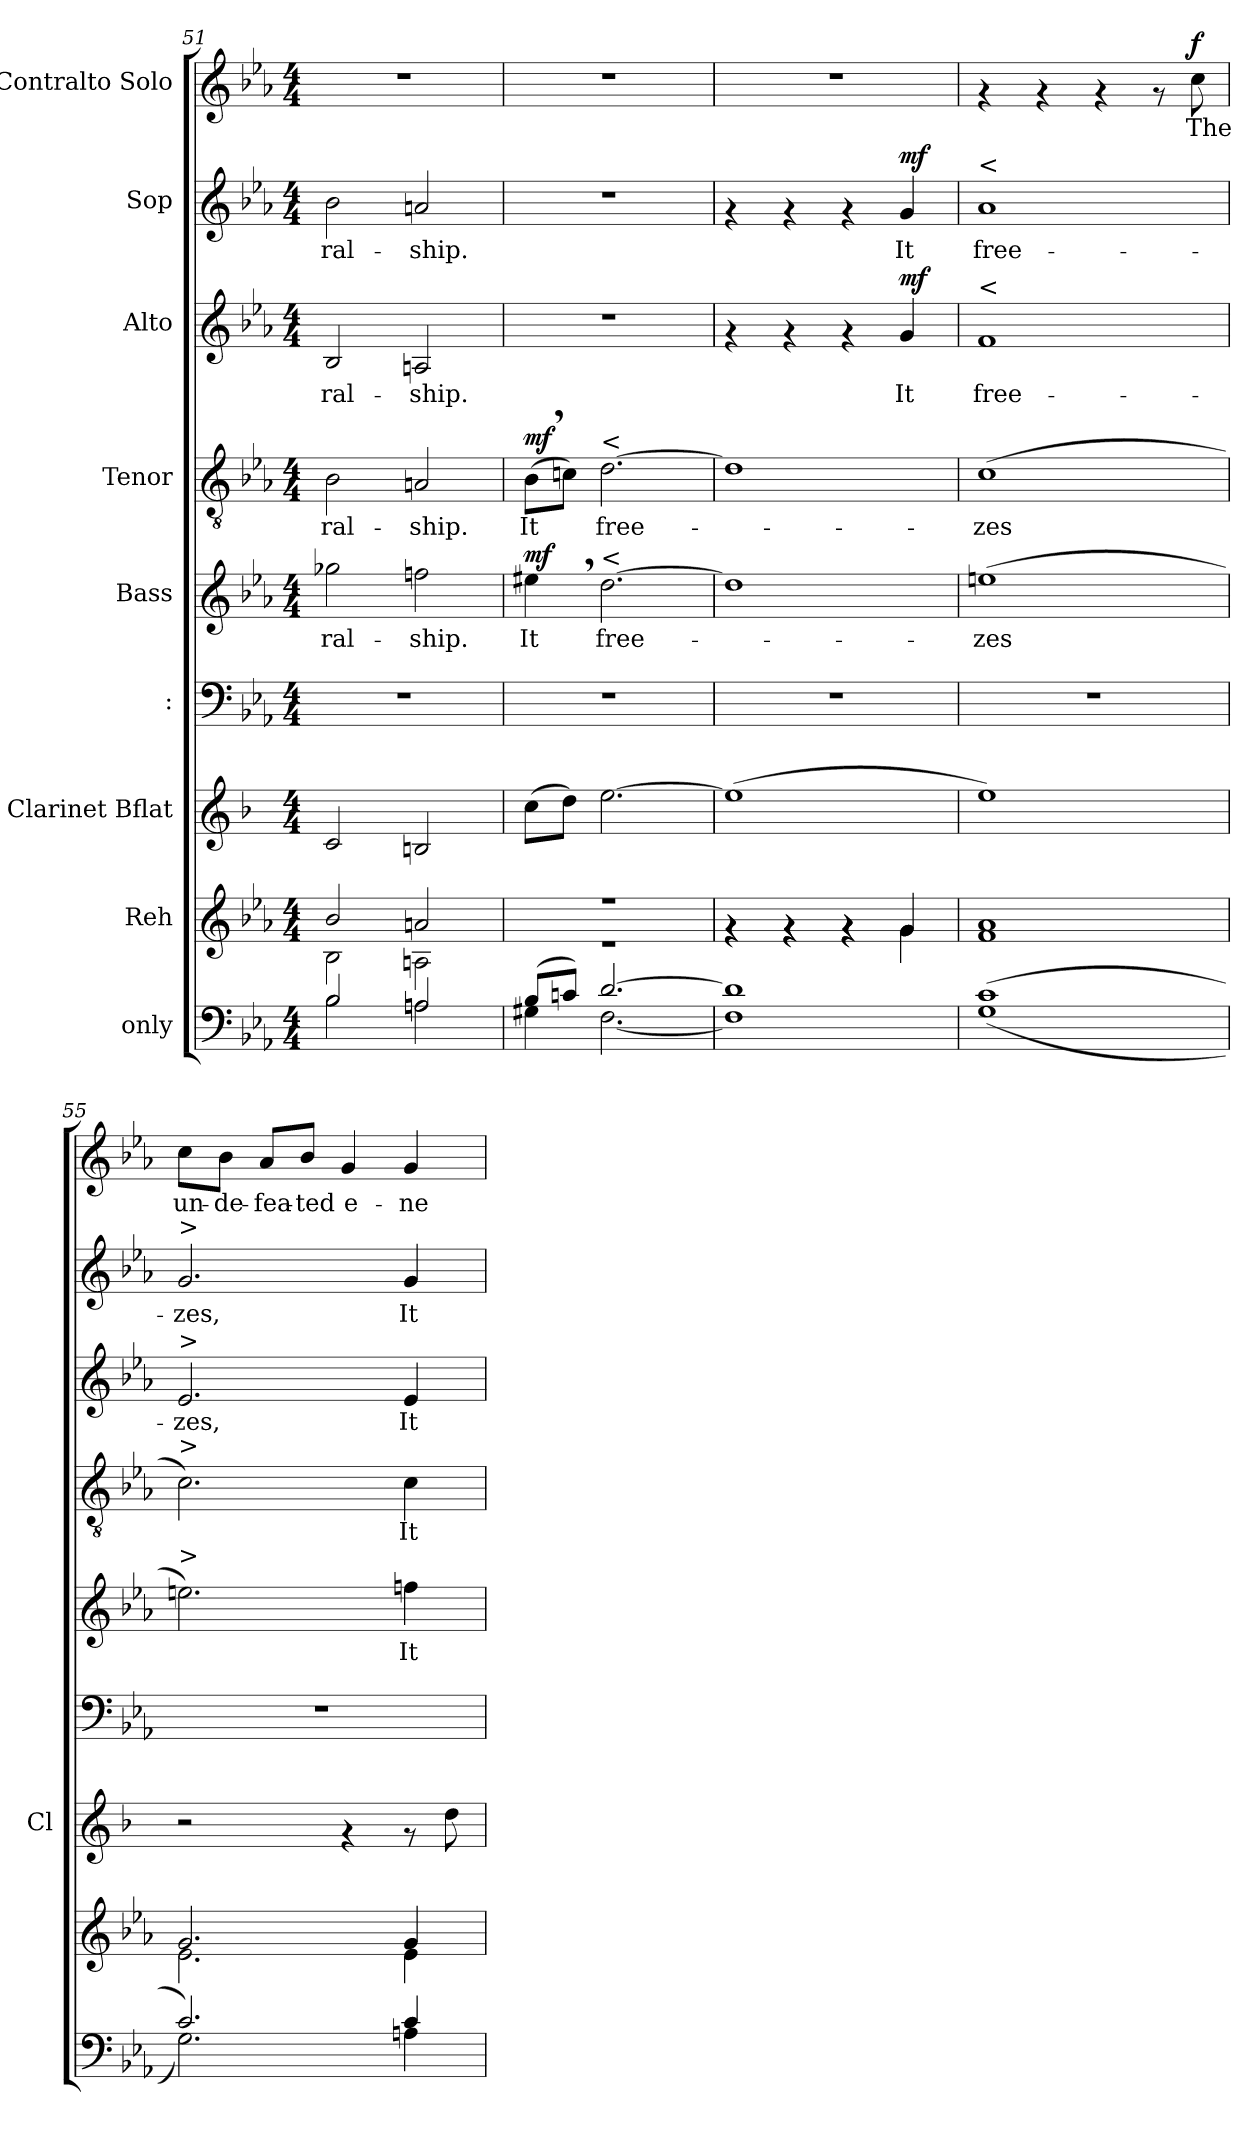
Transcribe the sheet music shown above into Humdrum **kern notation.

**kern	**kern	**kern	**kern	**kern	**text	**dynam	**kern	**text	**dynam	**kern	**text	**dynam	**kern	**text	**dynam	**kern	**text	**dynam
*part9	*part8	*part7	*part6	*part5	*part5	*part5	*part4	*part4	*part4	*part3	*part3	*part3	*part2	*part2	*part2	*part1	*part1	*part1
*staff9	*staff8	*staff7	*staff6	*staff5	*staff5	*staff5	*staff4	*staff4	*staff4	*staff3	*staff3	*staff3	*staff2	*staff2	*staff2	*staff1	*staff1	*staff1
*I"only	*I"Reh	*I"Clarinet Bflat	*I":	*I"Bass	*	*	*I"Tenor	*	*	*I"Alto	*	*	*I"Sop	*	*	*I"Contralto Solo	*	*
*	*	*I'Cl	*	*	*	*	*	*	*	*	*	*	*	*	*	*	*	*
*clefF4	*clefG2	*clefG2	*clefF4	*clefG2	*	*	*clefGv2	*	*	*clefG2	*	*	*clefG2	*	*	*clefG2	*	*
*	*	*ITrd1c2	*	*	*	*	*	*	*	*	*	*	*	*	*	*	*	*
*k[b-e-a-]	*k[b-e-a-]	*k[b-e-a-]	*k[b-e-a-]	*k[b-e-a-]	*	*	*k[b-e-a-]	*	*	*k[b-e-a-]	*	*	*k[b-e-a-]	*	*	*k[b-e-a-]	*	*
*E-:	*E-:	*E-:	*E-:	*E-:	*	*	*E-:	*	*	*E-:	*	*	*E-:	*	*	*E-:	*	*
*M4/4	*M4/4	*M4/4	*M4/4	*M4/4	*	*	*M4/4	*	*	*M4/4	*	*	*M4/4	*	*	*M4/4	*	*
=51	=51	=51	=51	=51	=51	=51	=51	=51	=51	=51	=51	=51	=51	=51	=51	=51	=51	=51
*^	*^	*	*	*	*	*	*	*	*	*	*	*	*	*	*	*	*	*
!	!	!	!	!	!	!	!LO:LY:b	!	!	!LO:LY:b	!	!	!LO:LY:b	!	!	!LO:LY:b	!	!	!	!
2B-/	2B-\	2b-/	2B-\	2B-/	1r	2gg-\	-ral-	.	2B-\	-ral-	.	2B-/	-ral-	.	2b-\	-ral-	.	1r	.	.
!	!	!	!	!	!	!	!LO:LY:b	!	!	!LO:LY:b	!	!	!LO:LY:b	!	!	!LO:LY:b	!	!	!	!
2An/	2An\	2an/	2An\	2An/	.	2ffn\	-ship.	.	2An/	-ship.	.	2An/	-ship.	.	2an/	-ship.	.	.	.	.
=52	=52	=52	=52	=52	=52	=52	=52	=52	=52	=52	=52	=52	=52	=52	=52	=52	=52	=52	=52	=52
!	!	!	!	!	!	!	!LO:LY:b	!LO:DY:b	!	!LO:LY:b	!LO:DY:b	!	!	!	!	!	!	!	!	!
(>8B-/L	4G#X\	1r	1r	(>8b-\L	1r	4ee#X,>\	It	mf	(>8B-,>\L	It	mf	1r	.	.	1r	.	.	1r	.	.
!	!	!	!	!	!	!	!	!	!	!LO:LY:b	!	!	!	!	!	!	!	!	!	!
8cn/J)	.	.	.	8cc\J)	.	.	.	.	8cn\J)	.	.	.	.	.	.	.	.	.	.	.
!	!	!	!	!	!	!	!	!	!LO:TX:a:t=<	!	!	!	!	!	!	!	!	!	!	!
!	!	!	!	!	!	!LO:TX:a:t=<	!	!	!	!	!	!	!	!	!	!	!	!	!	!
!	!	!	!	!	!	!	!LO:LY:b	!	!	!LO:LY:b	!	!	!	!	!	!	!	!	!	!
[<2.d/	[>2.F\	.	.	[>2.dd\	.	[>2.dd\	free-	.	[>2.d\	free-	.	.	.	.	.	.	.	.	.	.
=53	=53	=53	=53	=53	=53	=53	=53	=53	=53	=53	=53	=53	=53	=53	=53	=53	=53	=53	=53	=53
1d]	1F]	4rf	4rf	(>1dd]	1r	1dd]	.	.	1d]	.	.	4rf	.	.	4rf	.	.	1r	.	.
.	.	4rf	4rf	.	.	.	.	.	.	.	.	4rf	.	.	4rf	.	.	.	.	.
.	.	4rf	4rf	.	.	.	.	.	.	.	.	4rf	.	.	4rf	.	.	.	.	.
!	!	!	!	!	!	!	!	!	!	!	!	!	!LO:LY:b	!LO:DY:b	!	!LO:LY:b	!LO:DY:b	!	!	!
.	.	4g/	4g\	.	.	.	.	.	.	.	.	4g/	It	mf	4g/	It	mf	.	.	.
=54	=54	=54	=54	=54	=54	=54	=54	=54	=54	=54	=54	=54	=54	=54	=54	=54	=54	=54	=54	=54
!	!	!	!	!	!	!	!	!	!	!	!	!	!	!	!LO:TX:a:t=<	!	!	!	!	!
!	!	!	!	!	!	!	!	!	!	!	!	!LO:TX:a:t=<	!	!	!	!	!	!	!	!
!	!	!	!	!	!	!	!LO:LY:b	!	!	!LO:LY:b	!	!	!LO:LY:b	!	!	!LO:LY:b	!	!	!	!
(>1c	(>1G	1a-	1f	1dd)	1r	(>1ee	-zes	.	(>1c	-zes	.	1f	free-	.	1a-	free-	.	4rf	.	.
.	.	.	.	.	.	.	.	.	.	.	.	.	.	.	.	.	.	4rf	.	.
.	.	.	.	.	.	.	.	.	.	.	.	.	.	.	.	.	.	4rf	.	.
.	.	.	.	.	.	.	.	.	.	.	.	.	.	.	.	.	.	8rf	.	.
!	!	!	!	!	!	!	!	!	!	!	!	!	!	!	!	!	!	!	!LO:LY:b:cj	!LO:DY:a
.	.	.	.	.	.	.	.	.	.	.	.	.	.	.	.	.	.	8cc\	The	f
=55	=55	=55	=55	=55	=55	=55	=55	=55	=55	=55	=55	=55	=55	=55	=55	=55	=55	=55	=55	=55
!	!	!	!	!	!	!	!	!	!	!	!	!	!	!	!LO:TX:a:t=>	!	!	!	!	!
!	!	!	!	!	!	!	!	!	!	!	!	!LO:TX:a:t=>	!	!	!	!	!	!	!	!
!	!	!	!	!	!	!	!	!	!LO:TX:a:t=>	!	!	!	!	!	!	!	!	!	!	!
!	!	!	!	!	!	!LO:TX:a:t=>	!	!	!	!	!	!	!	!	!	!	!	!	!	!
!	!	!	!	!	!	!	!LO:LY:b	!	!	!LO:LY:b	!	!	!LO:LY:b	!	!	!LO:LY:b	!	!	!LO:LY:b:cj	!
2.c/)	2.G\)	2.g/	2.e-\	2r	1r	2.ee\)	.	.	2.c\)	.	.	2.e-/	-zes,	.	2.g/	-zes,	.	8cc\L	un-	.
!	!	!	!	!	!	!	!	!	!	!	!	!	!	!	!	!	!	!	!LO:LY:b:cj	!
.	.	.	.	.	.	.	.	.	.	.	.	.	.	.	.	.	.	8b-\J	-de-	.
!	!	!	!	!	!	!	!	!	!	!	!	!	!	!	!	!	!	!	!LO:LY:b:cj	!
.	.	.	.	.	.	.	.	.	.	.	.	.	.	.	.	.	.	8a-/L	-fea-	.
!	!	!	!	!	!	!	!	!	!	!	!	!	!	!	!	!	!	!	!LO:LY:b:cj	!
.	.	.	.	.	.	.	.	.	.	.	.	.	.	.	.	.	.	8b-/J	-ted	.
!	!	!	!	!	!	!	!	!	!	!	!	!	!	!	!	!	!	!	!LO:LY:b:cj	!
.	.	.	.	4rf	.	.	.	.	.	.	.	.	.	.	.	.	.	4g/	e-	.
!	!	!	!	!	!	!	!LO:LY:b	!	!	!LO:LY:b	!	!	!LO:LY:b	!	!	!LO:LY:b	!	!	!LO:LY:b:cj	!
4c/	4An\	4g/	4e-\	8rf	.	4ffn\	It	.	4c\	It	.	4e-/	It	.	4g/	It	.	4g/	-ne-	.
.	.	.	.	8cc\	.	.	.	.	.	.	.	.	.	.	.	.	.	.	.	.
*v	*v	*	*	*	*	*	*	*	*	*	*	*	*	*	*	*	*	*	*	*
*	*v	*v	*	*	*	*	*	*	*	*	*	*	*	*	*	*	*	*	*
=	=	=	=	=	=	=	=	=	=	=	=	=	=	=	=	=	=	=
*-	*-	*-	*-	*-	*-	*-	*-	*-	*-	*-	*-	*-	*-	*-	*-	*-	*-	*-
